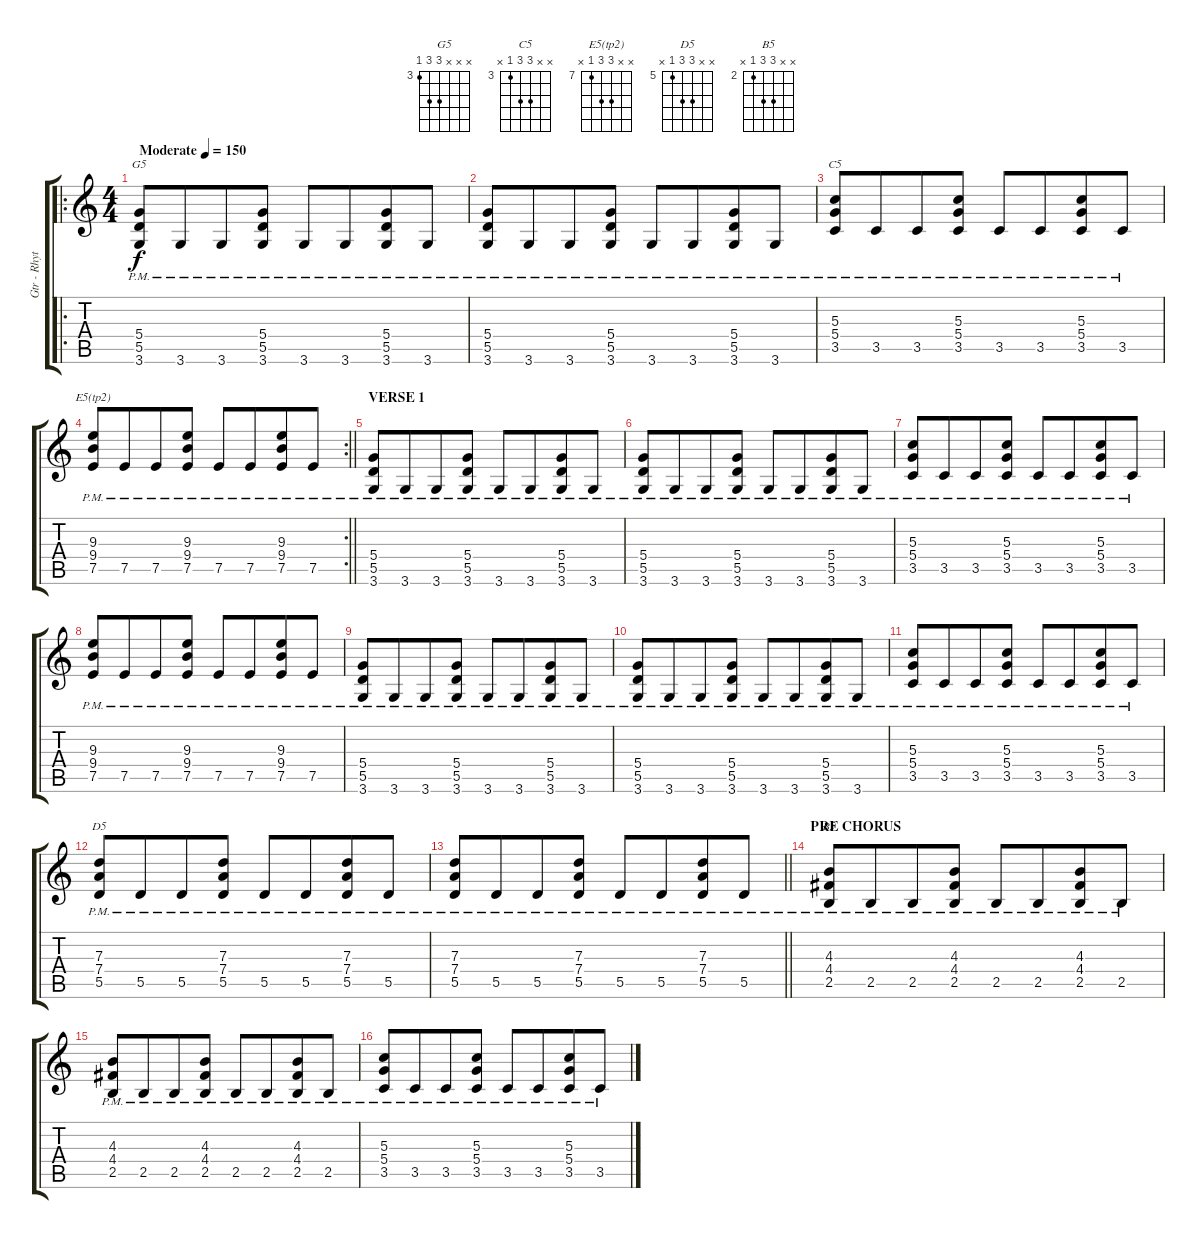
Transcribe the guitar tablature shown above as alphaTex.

\track ("Gtr - Rhythm" "Gtr - Rhyt") {instrument overdrivenguitar}
\staff {score tabs}
\tuning (E4 B3 G3 D3 A2 E2) {hide}
\chord ("G5" x x x 5 5 3) {firstfret 3}
\chord ("C5" x x 5 5 3 x) {firstfret 3}
\chord ("E5(tp2)" x x 9 9 7 x) {firstfret 7}
\chord ("D5" x x 7 7 5 x) {firstfret 5}
\chord ("B5" x x 4 4 2 x) {firstfret 2}
\ro
\ts (4 4)
\tempo (150 "Moderate")
\clef g2
\ks c
(5.4{pm} 5.5{pm} 3.6{pm}).8{ch "G5" dy f instrument overdrivenguitar} 3.6{pm}.8{beam merge} 3.6{pm}.8 (5.4{pm} 5.5{pm} 3.6{pm}).8 3.6{pm}.8 3.6{pm}.8{beam merge} (5.4{pm} 5.5{pm} 3.6{pm}).8 3.6{pm}.8 |
(5.4{pm} 5.5{pm} 3.6{pm}).8 3.6{pm}.8{beam merge} 3.6{pm}.8 (5.4{pm} 5.5{pm} 3.6{pm}).8 3.6{pm}.8 3.6{pm}.8{beam merge} (5.4{pm} 5.5{pm} 3.6{pm}).8 3.6{pm}.8 |
(5.3{pm} 5.4{pm} 3.5{pm}).8{ch "C5"} 3.5{pm}.8{beam merge} 3.5{pm}.8 (5.3{pm} 5.4{pm} 3.5{pm}).8 3.5{pm}.8 3.5{pm}.8{beam merge} (5.3{pm} 5.4{pm} 3.5{pm}).8 3.5{pm}.8 |
\rc 2
\barLineRight lightlight
(9.3{pm} 9.4{pm} 7.5{pm}).8{ch "E5(tp2)"} 7.5{pm}.8{beam merge} 7.5{pm}.8 (9.3{pm} 9.4{pm} 7.5{pm}).8 7.5{pm}.8 7.5{pm}.8{beam merge} (9.3{pm} 9.4{pm} 7.5{pm}).8 7.5{pm}.8 |
\section ("" "VERSE 1")
(5.4{pm} 5.5{pm} 3.6{pm}).8 3.6{pm}.8{beam merge} 3.6{pm}.8 (5.4{pm} 5.5{pm} 3.6{pm}).8 3.6{pm}.8 3.6{pm}.8{beam merge} (5.4{pm} 5.5{pm} 3.6{pm}).8 3.6{pm}.8 |
(5.4{pm} 5.5{pm} 3.6{pm}).8 3.6{pm}.8{beam merge} 3.6{pm}.8 (5.4{pm} 5.5{pm} 3.6{pm}).8 3.6{pm}.8 3.6{pm}.8{beam merge} (5.4{pm} 5.5{pm} 3.6{pm}).8 3.6{pm}.8 |
(5.3{pm} 5.4{pm} 3.5{pm}).8 3.5{pm}.8{beam merge} 3.5{pm}.8 (5.3{pm} 5.4{pm} 3.5{pm}).8 3.5{pm}.8 3.5{pm}.8{beam merge} (5.3{pm} 5.4{pm} 3.5{pm}).8 3.5{pm}.8 |
(9.3{pm} 9.4{pm} 7.5{pm}).8 7.5{pm}.8{beam merge} 7.5{pm}.8 (9.3{pm} 9.4{pm} 7.5{pm}).8 7.5{pm}.8 7.5{pm}.8{beam merge} (9.3{pm} 9.4{pm} 7.5{pm}).8 7.5{pm}.8 |
(5.4{pm} 5.5{pm} 3.6{pm}).8 3.6{pm}.8{beam merge} 3.6{pm}.8 (5.4{pm} 5.5{pm} 3.6{pm}).8 3.6{pm}.8 3.6{pm}.8{beam merge} (5.4{pm} 5.5{pm} 3.6{pm}).8 3.6{pm}.8 |
(5.4{pm} 5.5{pm} 3.6{pm}).8 3.6{pm}.8{beam merge} 3.6{pm}.8 (5.4{pm} 5.5{pm} 3.6{pm}).8 3.6{pm}.8 3.6{pm}.8{beam merge} (5.4{pm} 5.5{pm} 3.6{pm}).8 3.6{pm}.8 |
(5.3{pm} 5.4{pm} 3.5{pm}).8 3.5{pm}.8{beam merge} 3.5{pm}.8 (5.3{pm} 5.4{pm} 3.5{pm}).8 3.5{pm}.8 3.5{pm}.8{beam merge} (5.3{pm} 5.4{pm} 3.5{pm}).8 3.5{pm}.8 |
(7.3{pm} 7.4{pm} 5.5{pm}).8{ch "D5"} 5.5{pm}.8{beam merge} 5.5{pm}.8 (7.3{pm} 7.4{pm} 5.5{pm}).8 5.5{pm}.8 5.5{pm}.8{beam merge} (7.3{pm} 7.4{pm} 5.5{pm}).8 5.5{pm}.8 |
\barLineRight lightlight
(7.3{pm} 7.4{pm} 5.5{pm}).8 5.5{pm}.8{beam merge} 5.5{pm}.8 (7.3{pm} 7.4{pm} 5.5{pm}).8 5.5{pm}.8 5.5{pm}.8{beam merge} (7.3{pm} 7.4{pm} 5.5{pm}).8 5.5{pm}.8 |
\section ("" "PRE CHORUS")
(4.3{pm} 4.4{pm} 2.5{pm}).8{ch "B5"} 2.5{pm}.8{beam merge} 2.5{pm}.8 (4.3{pm} 4.4{pm} 2.5{pm}).8 2.5{pm}.8 2.5{pm}.8{beam merge} (4.3{pm} 4.4{pm} 2.5{pm}).8 2.5{pm}.8 |
(4.3{pm} 4.4{pm} 2.5{pm}).8 2.5{pm}.8{beam merge} 2.5{pm}.8 (4.3{pm} 4.4{pm} 2.5{pm}).8 2.5{pm}.8 2.5{pm}.8{beam merge} (4.3{pm} 4.4{pm} 2.5{pm}).8 2.5{pm}.8 |
(5.3{pm} 5.4{pm} 3.5{pm}).8 3.5{pm}.8{beam merge} 3.5{pm}.8 (5.3{pm} 5.4{pm} 3.5{pm}).8 3.5{pm}.8 3.5{pm}.8{beam merge} (5.3{pm} 5.4{pm} 3.5{pm}).8 3.5{pm}.8
